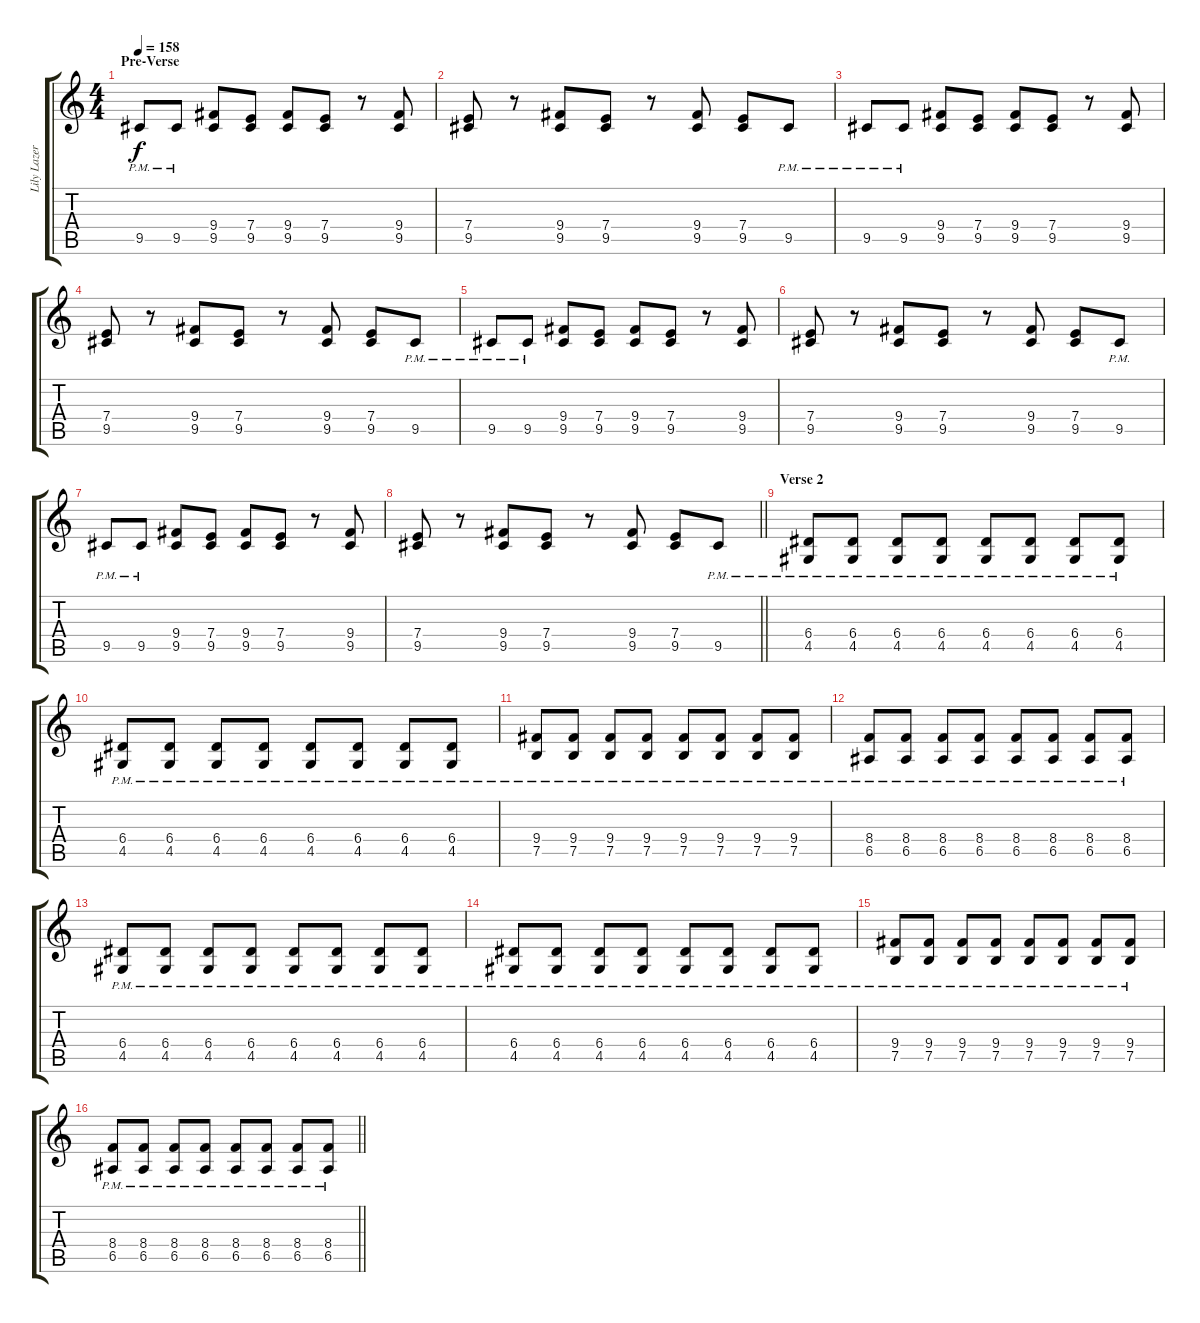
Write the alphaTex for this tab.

\track ("Lily Lazer (Guitar)" "Lily Lazer") {instrument distortionguitar}
\staff {score tabs}
\tuning (B3 Gb3 D3 A2 E2 B1) {hide}
\ts (4 4)
\section ("" "Pre-Verse")
\tempo 158
\clef g2
\ks c
9.5{pm}.8{dy f} 9.5{pm}.8 (9.4 9.5).8 (7.4 9.5).8 (9.4 9.5).8 (7.4 9.5).8 r.8 (9.4 9.5).8 |
(7.4 9.5).8 r.8 (9.4 9.5).8 (7.4 9.5).8 r.8 (9.4 9.5).8 (7.4 9.5).8 9.5{pm}.8 |
9.5{pm}.8 9.5{pm}.8 (9.4 9.5).8 (7.4 9.5).8 (9.4 9.5).8 (7.4 9.5).8 r.8 (9.4 9.5).8 |
(7.4 9.5).8 r.8 (9.4 9.5).8 (7.4 9.5).8 r.8 (9.4 9.5).8 (7.4 9.5).8 9.5{pm}.8 |
9.5{pm}.8 9.5{pm}.8 (9.4 9.5).8 (7.4 9.5).8 (9.4 9.5).8 (7.4 9.5).8 r.8 (9.4 9.5).8 |
(7.4 9.5).8 r.8 (9.4 9.5).8 (7.4 9.5).8 r.8 (9.4 9.5).8 (7.4 9.5).8 9.5{pm}.8 |
9.5{pm}.8 9.5{pm}.8 (9.4 9.5).8 (7.4 9.5).8 (9.4 9.5).8 (7.4 9.5).8 r.8 (9.4 9.5).8 |
\barLineRight lightlight
(7.4 9.5).8 r.8 (9.4 9.5).8 (7.4 9.5).8 r.8 (9.4 9.5).8 (7.4 9.5).8 9.5{pm}.8 |
\section ("" "Verse 2")
(6.4{pm} 4.5{pm}).8 (6.4{pm} 4.5{pm}).8 (6.4{pm} 4.5{pm}).8 (6.4{pm} 4.5{pm}).8 (6.4{pm} 4.5{pm}).8 (6.4{pm} 4.5{pm}).8 (6.4{pm} 4.5{pm}).8 (6.4{pm} 4.5{pm}).8 |
(6.4{pm} 4.5{pm}).8 (6.4{pm} 4.5{pm}).8 (6.4{pm} 4.5{pm}).8 (6.4{pm} 4.5{pm}).8 (6.4{pm} 4.5{pm}).8 (6.4{pm} 4.5{pm}).8 (6.4{pm} 4.5{pm}).8 (6.4{pm} 4.5{pm}).8 |
(9.4{pm} 7.5{pm}).8 (9.4{pm} 7.5{pm}).8 (9.4{pm} 7.5{pm}).8 (9.4{pm} 7.5{pm}).8 (9.4{pm} 7.5{pm}).8 (9.4{pm} 7.5{pm}).8 (9.4{pm} 7.5{pm}).8 (9.4{pm} 7.5{pm}).8 |
(8.4{pm} 6.5{pm}).8 (8.4{pm} 6.5{pm}).8 (8.4{pm} 6.5{pm}).8 (8.4{pm} 6.5{pm}).8 (8.4{pm} 6.5{pm}).8 (8.4{pm} 6.5{pm}).8 (8.4{pm} 6.5{pm}).8 (8.4{pm} 6.5{pm}).8 |
(6.4{pm} 4.5{pm}).8 (6.4{pm} 4.5{pm}).8 (6.4{pm} 4.5{pm}).8 (6.4{pm} 4.5{pm}).8 (6.4{pm} 4.5{pm}).8 (6.4{pm} 4.5{pm}).8 (6.4{pm} 4.5{pm}).8 (6.4{pm} 4.5{pm}).8 |
(6.4{pm} 4.5{pm}).8 (6.4{pm} 4.5{pm}).8 (6.4{pm} 4.5{pm}).8 (6.4{pm} 4.5{pm}).8 (6.4{pm} 4.5{pm}).8 (6.4{pm} 4.5{pm}).8 (6.4{pm} 4.5{pm}).8 (6.4{pm} 4.5{pm}).8 |
(9.4{pm} 7.5{pm}).8 (9.4{pm} 7.5{pm}).8 (9.4{pm} 7.5{pm}).8 (9.4{pm} 7.5{pm}).8 (9.4{pm} 7.5{pm}).8 (9.4{pm} 7.5{pm}).8 (9.4{pm} 7.5{pm}).8 (9.4{pm} 7.5{pm}).8 |
\barLineRight lightlight
(8.4{pm} 6.5{pm}).8 (8.4{pm} 6.5{pm}).8 (8.4{pm} 6.5{pm}).8 (8.4{pm} 6.5{pm}).8 (8.4{pm} 6.5{pm}).8 (8.4{pm} 6.5{pm}).8 (8.4{pm} 6.5{pm}).8 (8.4{pm} 6.5{pm}).8
